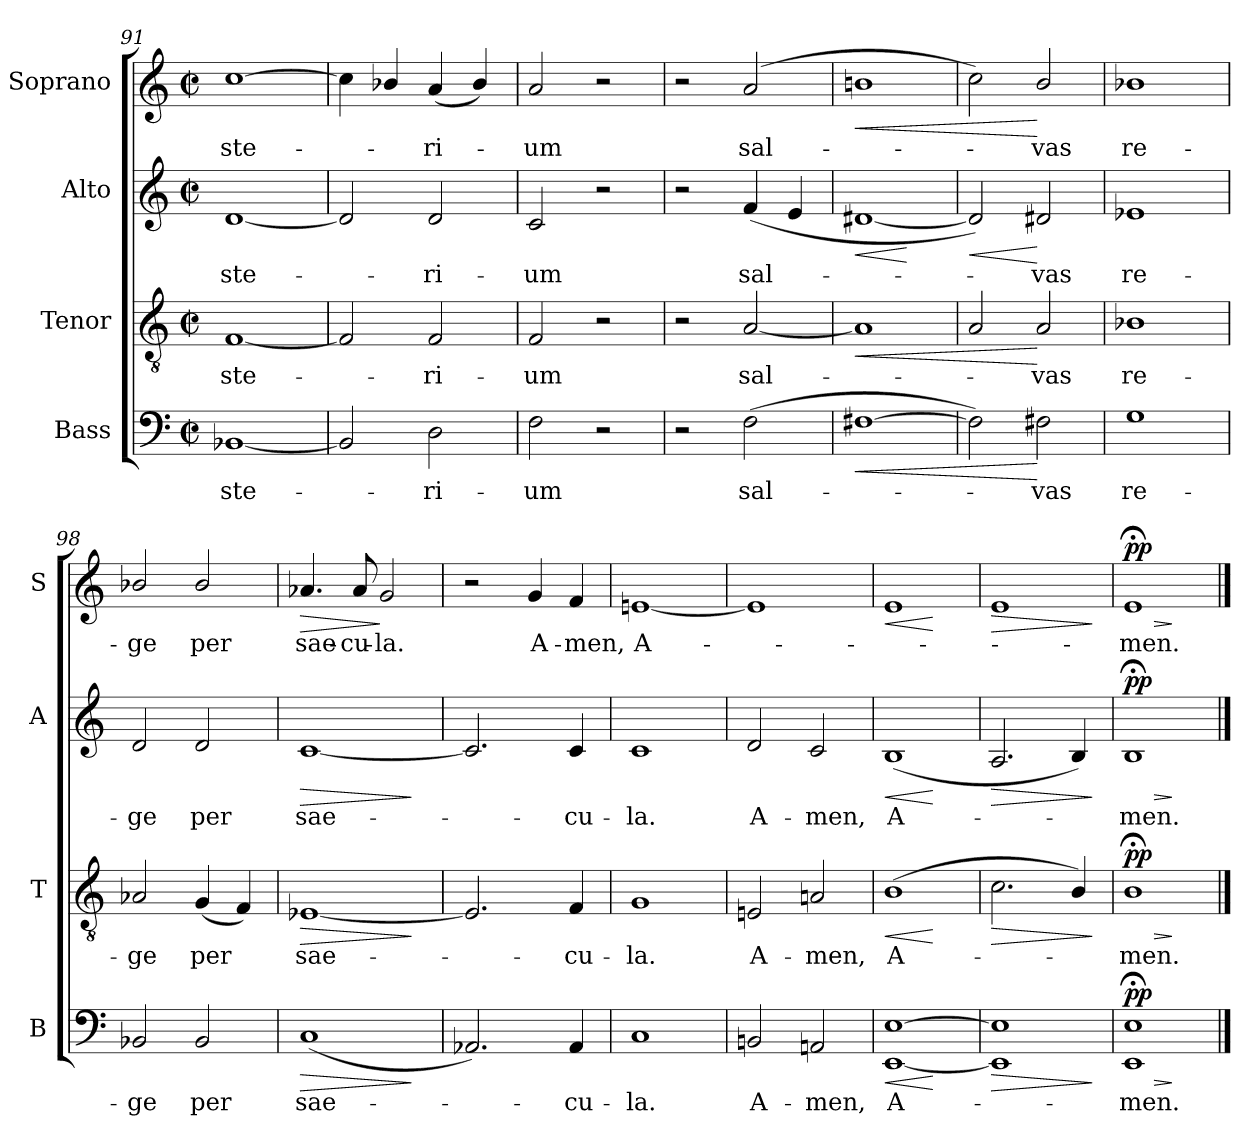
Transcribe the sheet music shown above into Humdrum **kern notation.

**kern	**text	**dynam	**kern	**text	**dynam	**kern	**text	**dynam	**kern	**text	**dynam
*part4	*part4	*part4	*part3	*part3	*part3	*part2	*part2	*part2	*part1	*part1	*part1
*staff4	*staff4	*staff4	*staff3	*staff3	*staff3	*staff2	*staff2	*staff2	*staff1	*staff1	*staff1
*I"Bass	*	*	*I"Tenor	*	*	*I"Alto	*	*	*I"Soprano	*	*
*I'B	*	*	*I'T	*	*	*I'A	*	*	*I'S	*	*
*clefF4	*	*	*clefGv2	*	*	*clefG2	*	*	*clefG2	*	*
*k[]	*	*	*k[]	*	*	*k[]	*	*	*k[]	*	*
*M2/2	*	*	*M2/2	*	*	*M2/2	*	*	*M2/2	*	*
*met(c|)	*	*	*met(c|)	*	*	*met(c|)	*	*	*met(c|)	*	*
=91	=91	=91	=91	=91	=91	=91	=91	=91	=91	=91	=91
!	!LO:LY:b	!	!	!LO:LY:b	!	!	!LO:LY:b	!	!	!LO:LY:b	!
[1BB-X	-ste-	.	[1F	-ste-	.	[1d	-ste-	.	[1cc	-ste-	.
=92	=92	=92	=92	=92	=92	=92	=92	=92	=92	=92	=92
2BB-/]	.	.	2F/]	.	.	2d/]	.	.	4cc\]	.	.
.	.	.	.	.	.	.	.	.	4b-X/	.	.
!	!LO:LY:b	!	!	!LO:LY:b	!	!	!LO:LY:b	!	!	!LO:LY:b	!
2D\	ri-	.	2F/	ri-	.	2d/	ri-	.	(<4a/	ri-	.
.	.	.	.	.	.	.	.	.	4b-/)	.	.
!!LO:PB:g=z
=93	=93	=93	=93	=93	=93	=93	=93	=93	=93	=93	=93
!	!LO:LY:b	!	!	!LO:LY:b	!	!	!LO:LY:b	!	!	!LO:LY:b	!
2F\	-um	.	2F/	-um	.	2c/	-um	.	2a/	um	.
2r	.	.	2r	.	.	2r	.	.	2r	.	.
=94	=94	=94	=94	=94	=94	=94	=94	=94	=94	=94	=94
2r	.	.	2r	.	.	2r	.	.	2r	.	.
!	!LO:LY:b	!	!	!LO:LY:b	!	!	!LO:LY:b	!	!	!LO:LY:b	!
(>2F\	sal-	.	[2A/	sal-	.	(<4f/	sal-	.	(>2a/	sal-	.
.	.	.	.	.	.	4e/	.	.	.	.	.
=95	=95	=95	=95	=95	=95	=95	=95	=95	=95	=95	=95
!	!	!LO:HP:b	!	!	!LO:HP:b	!	!	!LO:HP:b	!	!	!LO:HP:b
[1F#X	.	<	1A]	.	<	[1d#X	.	<	1bni	.	<
.	.	.	.	.	.	.	.	[	.	.	.
=96	=96	=96	=96	=96	=96	=96	=96	=96	=96	=96	=96
!	!	!	!	!	!	!	!	!LO:HP:b	!	!	!
2F#\])	.	.	2A/	.	.	2d#/])	.	<	2cc\)	.	.
!	!LO:LY:b	!	!	!LO:LY:b	!	!	!LO:LY:b	!	!	!LO:LY:b	!
2F#i\	vas	[	2A/	vas	[	2d#i/	vas	[	2b/	vas	[
=97	=97	=97	=97	=97	=97	=97	=97	=97	=97	=97	=97
!	!LO:LY:b	!	!	!LO:LY:b	!	!	!LO:LY:b	!	!	!LO:LY:b	!
1G	re-	.	1B-X	re-	.	1e-X	re-	.	1b-X	re-	.
=98	=98	=98	=98	=98	=98	=98	=98	=98	=98	=98	=98
!	!LO:LY:b	!	!	!LO:LY:b	!	!	!LO:LY:b	!	!	!LO:LY:b	!
2BB-X/	-ge	.	2A-X/	-ge	.	2d/	-ge	.	2b-X/	-ge	.
!	!LO:LY:b	!	!	!LO:LY:b	!	!	!LO:LY:b	!	!	!LO:LY:b	!
2BB-/	per	.	(<4G/	per	.	2d/	per	.	2b-/	per	.
.	.	.	4F/)	.	.	.	.	.	.	.	.
=99	=99	=99	=99	=99	=99	=99	=99	=99	=99	=99	=99
!	!LO:LY:b	!LO:HP:b	!	!LO:LY:b	!LO:HP:b	!	!LO:LY:b	!LO:HP:b	!	!LO:LY:b	!LO:HP:b
(<1C	sae-	>	[1E-X	sae-	>	[1c	sae-	>	4.a-X/	sae-	>
!	!	!	!	!	!	!	!	!	!	!LO:LY:b	!
.	.	.	.	.	.	.	.	.	8a-/	-cu-	.
!	!	!	!	!	!	!	!	!	!	!LO:LY:b	!
.	.	.	.	.	.	.	.	.	2g/	-la.	]
.	.	]	.	.	]	.	.	]	.	.	.
=100	=100	=100	=100	=100	=100	=100	=100	=100	=100	=100	=100
2.AA-X/)	.	.	2.E-/]	.	.	2.c/]	.	.	2r	.	.
!	!	!	!	!	!	!	!	!	!	!LO:LY:b	!
.	.	.	.	.	.	.	.	.	4g/	A-	.
!	!LO:LY:b	!	!	!LO:LY:b	!	!	!LO:LY:b	!	!	!LO:LY:b	!
4AA-/	cu-	.	4F/	cu-	.	4c/	cu-	.	4f/	-men,	.
=101	=101	=101	=101	=101	=101	=101	=101	=101	=101	=101	=101
!	!LO:LY:b	!	!	!LO:LY:b	!	!	!LO:LY:b	!	!	!LO:LY:b	!
1C	-la.	.	1G	-la.	.	1c	-la.	.	[1eni	A-	.
=102	=102	=102	=102	=102	=102	=102	=102	=102	=102	=102	=102
!	!LO:LY:b	!	!	!LO:LY:b	!	!	!LO:LY:b	!	!	!	!
2BBni/	A-	.	2Eni/	A-	.	2d/	A-	.	1e]	.	.
!	!LO:LY:b	!	!	!LO:LY:b	!	!	!LO:LY:b	!	!	!	!
2AAni/	-men,	.	2Ani/	-men,	.	2c/	-men,	.	.	.	.
=103	=103	=103	=103	=103	=103	=103	=103	=103	=103	=103	=103
!	!LO:LY:b	!LO:HP:b	!	!LO:LY:b	!LO:HP:b	!	!LO:LY:b	!LO:HP:b	!	!	!LO:HP:b
[1EE [1E	A-	<	(>1B	A-	<	(<1B	A-	<	1e	.	<
.	.	[	.	.	[	.	.	[	.	.	[
=104	=104	=104	=104	=104	=104	=104	=104	=104	=104	=104	=104
!	!	!LO:HP:b	!	!	!LO:HP:b	!	!	!LO:HP:b	!	!	!LO:HP:b
1EE] 1E]	.	>	2.c\	.	>	2.A/	.	>	1e	.	>
.	.	.	4B/)	.	.	4B/)	.	.	.	.	.
.	.	]	.	.	]	.	.	]	.	.	]
=105	=105	=105	=105	=105	=105	=105	=105	=105	=105	=105	=105
!	!LO:LY:b	!LO:HP:b	!	!LO:LY:b	!LO:HP:b	!	!LO:LY:b	!LO:HP:b	!	!LO:LY:b	!LO:HP:b
!	!	!LO:DY:n=1:b	!	!	!LO:DY:n=1:b	!	!	!LO:DY:n=1:b	!	!	!LO:DY:n=1:b
1EE;< 1E;<	men.	> pp	1B;<	men.	> pp	1B;<	men.	> pp	1e;<	men.	> pp
.	.	]	.	.	]	.	.	]	.	.	]
==	==	==	==	==	==	==	==	==	==	==	==
*-	*-	*-	*-	*-	*-	*-	*-	*-	*-	*-	*-
